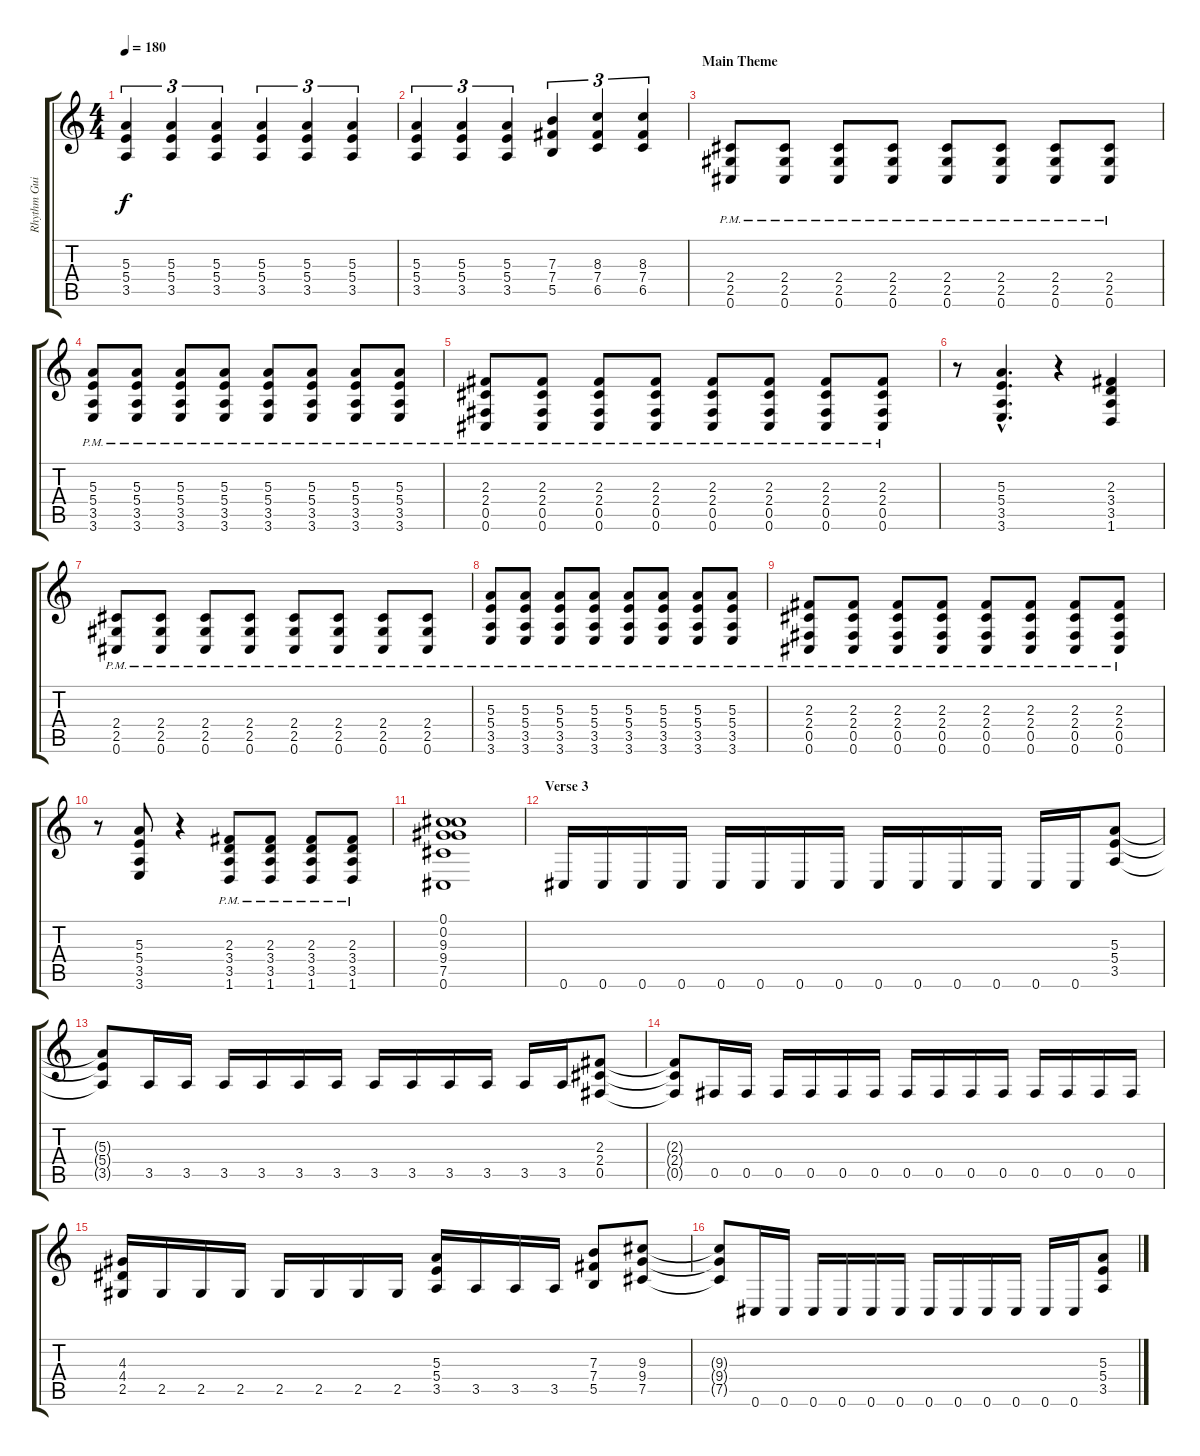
\track ("Rhythm Guitar" "Rhythm Gui") {instrument distortionguitar}
\staff {score tabs}
\tuning (Db4 Ab3 E3 B2 Gb2 Db2) {hide}
\ts (4 4)
\tempo 180
\clef g2
\ks c
(5.3 5.4 3.5).4{tu (3 2) dy f} (5.3 5.4 3.5).4{tu (3 2)} (5.3 5.4 3.5).4{tu (3 2)} (5.3 5.4 3.5).4{tu (3 2)} (5.3 5.4 3.5).4{tu (3 2)} (5.3 5.4 3.5).4{tu (3 2)} |
(5.3 5.4 3.5).4{tu (3 2)} (5.3 5.4 3.5).4{tu (3 2)} (5.3 5.4 3.5).4{tu (3 2)} (7.3 7.4 5.5).4{tu (3 2)} (8.3 7.4 6.5).4{tu (3 2)} (8.3 7.4 6.5).4{tu (3 2)} |
\section ("" "Main Theme")
(2.4{pm} 2.5{pm} 0.6{pm}).8 (2.4{pm} 2.5{pm} 0.6{pm}).8 (2.4{pm} 2.5{pm} 0.6{pm}).8 (2.4{pm} 2.5{pm} 0.6{pm}).8 (2.4{pm} 2.5{pm} 0.6{pm}).8 (2.4{pm} 2.5{pm} 0.6{pm}).8 (2.4{pm} 2.5{pm} 0.6{pm}).8 (2.4{pm} 2.5{pm} 0.6{pm}).8 |
(5.3{pm} 5.4{pm} 3.5{pm} 3.6{pm}).8 (5.3{pm} 5.4{pm} 3.5{pm} 3.6{pm}).8 (5.3{pm} 5.4{pm} 3.5{pm} 3.6{pm}).8 (5.3{pm} 5.4{pm} 3.5{pm} 3.6{pm}).8 (5.3{pm} 5.4{pm} 3.5{pm} 3.6{pm}).8 (5.3{pm} 5.4{pm} 3.5{pm} 3.6{pm}).8 (5.3{pm} 5.4{pm} 3.5{pm} 3.6{pm}).8 (5.3{pm} 5.4{pm} 3.5{pm} 3.6{pm}).8 |
(2.3{pm} 2.4{pm} 0.5{pm} 0.6{pm}).8 (2.3{pm} 2.4{pm} 0.5 0.6{pm}).8 (2.3{pm} 2.4{pm} 0.5{pm} 0.6{pm}).8 (2.3{pm} 2.4{pm} 0.5{pm} 0.6{pm}).8 (2.3{pm} 2.4{pm} 0.5{pm} 0.6{pm}).8 (2.3{pm} 2.4{pm} 0.5 0.6{pm}).8 (2.3{pm} 2.4{pm} 0.5{pm} 0.6{pm}).8 (2.3{pm} 2.4{pm} 0.5{pm} 0.6{pm}).8 |
r.8 (5.3{hac} 5.4{hac} 3.5{hac} 3.6{hac}).4{d} r.4 (2.3 3.4 3.5 1.6).4 |
(2.4{pm} 2.5{pm} 0.6{pm}).8 (2.4{pm} 2.5{pm} 0.6{pm}).8 (2.4{pm} 2.5{pm} 0.6{pm}).8 (2.4{pm} 2.5{pm} 0.6{pm}).8 (2.4{pm} 2.5{pm} 0.6{pm}).8 (2.4{pm} 2.5{pm} 0.6{pm}).8 (2.4{pm} 2.5{pm} 0.6{pm}).8 (2.4{pm} 2.5{pm} 0.6{pm}).8 |
(5.3{pm} 5.4{pm} 3.5{pm} 3.6{pm}).8 (5.3{pm} 5.4{pm} 3.5{pm} 3.6{pm}).8 (5.3{pm} 5.4{pm} 3.5{pm} 3.6{pm}).8 (5.3{pm} 5.4{pm} 3.5{pm} 3.6{pm}).8 (5.3{pm} 5.4{pm} 3.5{pm} 3.6{pm}).8 (5.3{pm} 5.4{pm} 3.5{pm} 3.6{pm}).8 (5.3{pm} 5.4{pm} 3.5{pm} 3.6{pm}).8 (5.3{pm} 5.4{pm} 3.5{pm} 3.6{pm}).8 |
(2.3{pm} 2.4{pm} 0.5{pm} 0.6{pm}).8 (2.3{pm} 2.4{pm} 0.5 0.6{pm}).8 (2.3{pm} 2.4{pm} 0.5{pm} 0.6{pm}).8 (2.3{pm} 2.4{pm} 0.5{pm} 0.6{pm}).8 (2.3{pm} 2.4{pm} 0.5{pm} 0.6{pm}).8 (2.3{pm} 2.4{pm} 0.5 0.6{pm}).8 (2.3{pm} 2.4{pm} 0.5{pm} 0.6{pm}).8 (2.3{pm} 2.4{pm} 0.5{pm} 0.6{pm}).8 |
r.8 (5.3 5.4 3.5 3.6).8 r.4 (2.3{pm} 3.4{pm} 3.5{pm} 1.6{pm}).8 (2.3{pm} 3.4{pm} 3.5{pm} 1.6{pm}).8 (2.3{pm} 3.4{pm} 3.5{pm} 1.6{pm}).8 (2.3{pm} 3.4{pm} 3.5{pm} 1.6{pm}).8 |
(0.1 0.2 9.3 9.4 7.5 0.6).1 |
\section ("" "Verse 3")
0.6.16 0.6.16 0.6.16 0.6.16 0.6.16 0.6.16 0.6.16 0.6.16 0.6.16 0.6.16 0.6.16 0.6.16 0.6.16 0.6.16 (5.3 5.4 3.5).8 |
(5.3{t} 5.4{t} 3.5{t}).8 3.5.16 3.5.16 3.5.16 3.5.16 3.5.16 3.5.16 3.5.16 3.5.16 3.5.16 3.5.16 3.5.16 3.5.16 (2.3 2.4 0.5).8 |
(2.3{t} 2.4{t} 0.5{t}).8 0.5.16 0.5.16 0.5.16 0.5.16 0.5.16 0.5.16 0.5.16 0.5.16 0.5.16 0.5.16 0.5.16 0.5.16 0.5.16 0.5.16 |
(4.3 4.4 2.5).16 2.5.16 2.5.16 2.5.16 2.5.16 2.5.16 2.5.16 2.5.16 (5.3 5.4 3.5).16 3.5.16 3.5.16 3.5.16 (7.3 7.4 5.5).8 (9.3 9.4 7.5).8 |
(9.3{t} 9.4{t} 7.5{t}).8 0.6.16 0.6.16 0.6.16 0.6.16 0.6.16 0.6.16 0.6.16 0.6.16 0.6.16 0.6.16 0.6.16 0.6.16 (5.3 5.4 3.5).8
